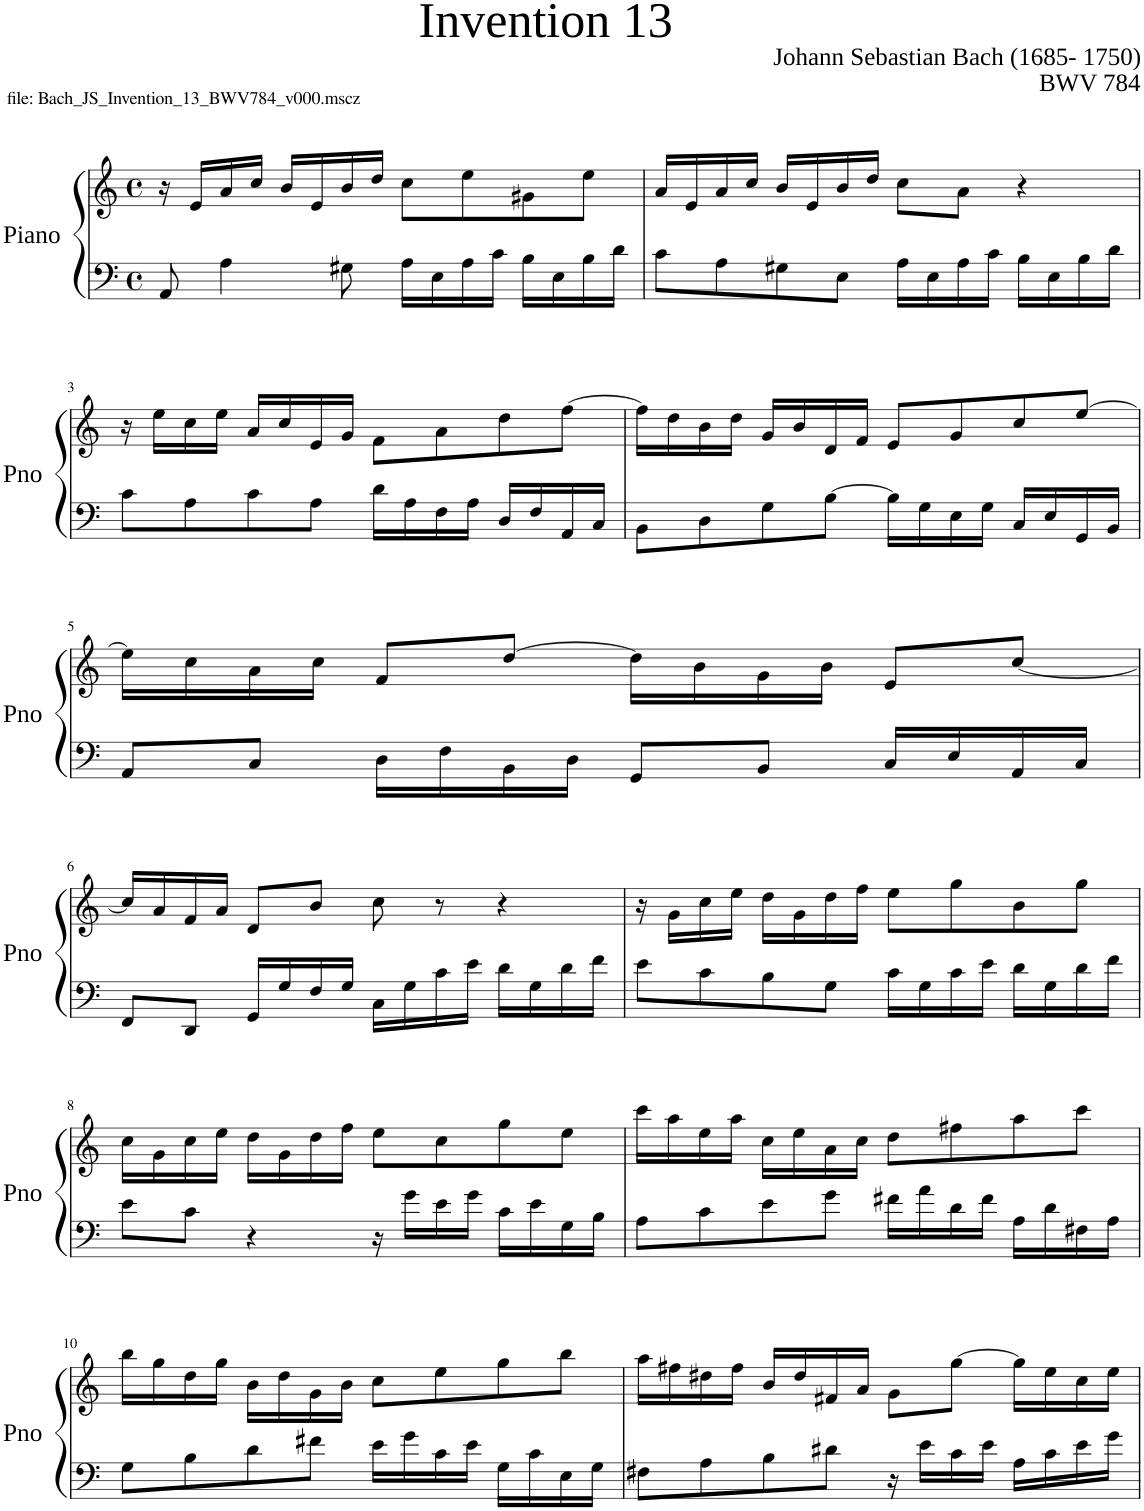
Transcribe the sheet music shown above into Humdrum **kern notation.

**kern	**kern
*part1	*part1
*staff2	*staff1
*I"Piano	*
*I'Pno	*
*clefF4	*clefG2
*k[]	*k[]
*M4/4	*M4/4
*met(c)	*met(c)
=1	=1
8AA/	16r
!	!LO:TX:a:t=file&colon; Bach_JS_Invention_13_BWV784_v000.mscz
.	16e/LL
4A\	16a/
.	16cc/JJ
.	16b/LL
.	16e/
8G#X\	16b/
.	16dd/JJ
16A\LL	8cc\L
16E\	.
16A\	8ee\
16c\JJ	.
16B\LL	8g#X\
16E\	.
16B\	8ee\J
16d\JJ	.
=2	=2
8c\L	16a/LL
.	16e/
8A\	16a/
.	16cc/JJ
8G#X\	16b/LL
.	16e/
8E\J	16b/
.	16dd/JJ
16A\LL	8cc\L
16E\	.
16A\	8a\J
16c\JJ	.
16B\LL	4r
16E\	.
16B\	.
16d\JJ	.
!!LO:LB:g=z
=3	=3
8c\L	16r
.	16ee\LL
8A\	16cc\
.	16ee\JJ
8c\	16a/LL
.	16cc/
8A\J	16e/
.	16g/JJ
16d\LL	8f\L
16A\	.
16F\	8a\
16A\JJ	.
16D/LL	8dd\
16F/	.
16AA/	[8ff\J
16C/JJ	.
=4	=4
8BB\L	16ff\LL]
.	16dd\
8D\	16b\
.	16dd\JJ
8G\	16g/LL
.	16b/
[8B\J	16d/
.	16f/JJ
16B\LL]	8e/L
16G\	.
16E\	8g/
16G\JJ	.
16C/LL	8cc/
16E/	.
16GG/	[8ee/J
16BB/JJ	.
!!LO:LB:g=z
=5	=5
8AA/L	16ee\LL]
.	16cc\
8C/J	16a\
.	16cc\JJ
16D\LL	8f/L
16F\	.
16BB\	[8dd/J
16D\JJ	.
8GG/L	16dd\LL]
.	16b\
8BB/J	16g\
.	16b\JJ
16C/LL	8e/L
16E/	.
16AA/	[8cc/J
16C/JJ	.
!!LO:LB:g=z
=6	=6
8FF/L	16cc/LL]
.	16a/
8DD/J	16f/
.	16a/JJ
16GG/LL	8d/L
16G/	.
16F/	8b/J
16G/JJ	.
16C\LL	8cc\
16G\	.
16c\	8r
16e\JJ	.
16d\LL	4r
16G\	.
16d\	.
16f\JJ	.
=7	=7
8e\L	16r
.	16g\LL
8c\	16cc\
.	16ee\JJ
8B\	16dd\LL
.	16g\
8G\J	16dd\
.	16ff\JJ
16c\LL	8ee\L
16G\	.
16c\	8gg\
16e\JJ	.
16d\LL	8b\
16G\	.
16d\	8gg\J
16f\JJ	.
!!LO:LB:g=z
=8	=8
8e\L	16cc\LL
.	16g\
8c\J	16cc\
.	16ee\JJ
4r	16dd\LL
.	16g\
.	16dd\
.	16ff\JJ
16r	8ee\L
16g\LL	.
16e\	8cc\
16g\JJ	.
16c\LL	8gg\
16e\	.
16G\	8ee\J
16B\JJ	.
=9	=9
8A\L	16ccc\LL
.	16aa\
8c\	16ee\
.	16aa\JJ
8e\	16cc\LL
.	16ee\
8g\J	16a\
.	16cc\JJ
16f#X\LL	8dd\L
16a\	.
16d\	8ff#X\
16f#\JJ	.
16A\LL	8aa\
16d\	.
16F#X\	8ccc\J
16A\JJ	.
!!LO:LB:g=z
=10	=10
8G\L	16bb\LL
.	16gg\
8B\	16dd\
.	16gg\JJ
8d\	16b\LL
.	16dd\
8f#X\J	16g\
.	16b\JJ
16e\LL	8cc\L
16g\	.
16c\	8ee\
16e\JJ	.
16G\LL	8gg\
16c\	.
16E\	8bb\J
16G\JJ	.
=11	=11
8F#X\L	16aa\LL
.	16ff#X\
8A\	16dd#X\
.	16ff#\JJ
8B\	16b/LL
.	16dd#/
8d#X\J	16f#X/
.	16a/JJ
16r	8g\L
16e\LL	.
16c\	[8gg\J
16e\JJ	.
16A\LL	16gg\LL]
16c\	16ee\
16e\	16cc\
16g\JJ	16ee\JJ
=	=
*-	*-
